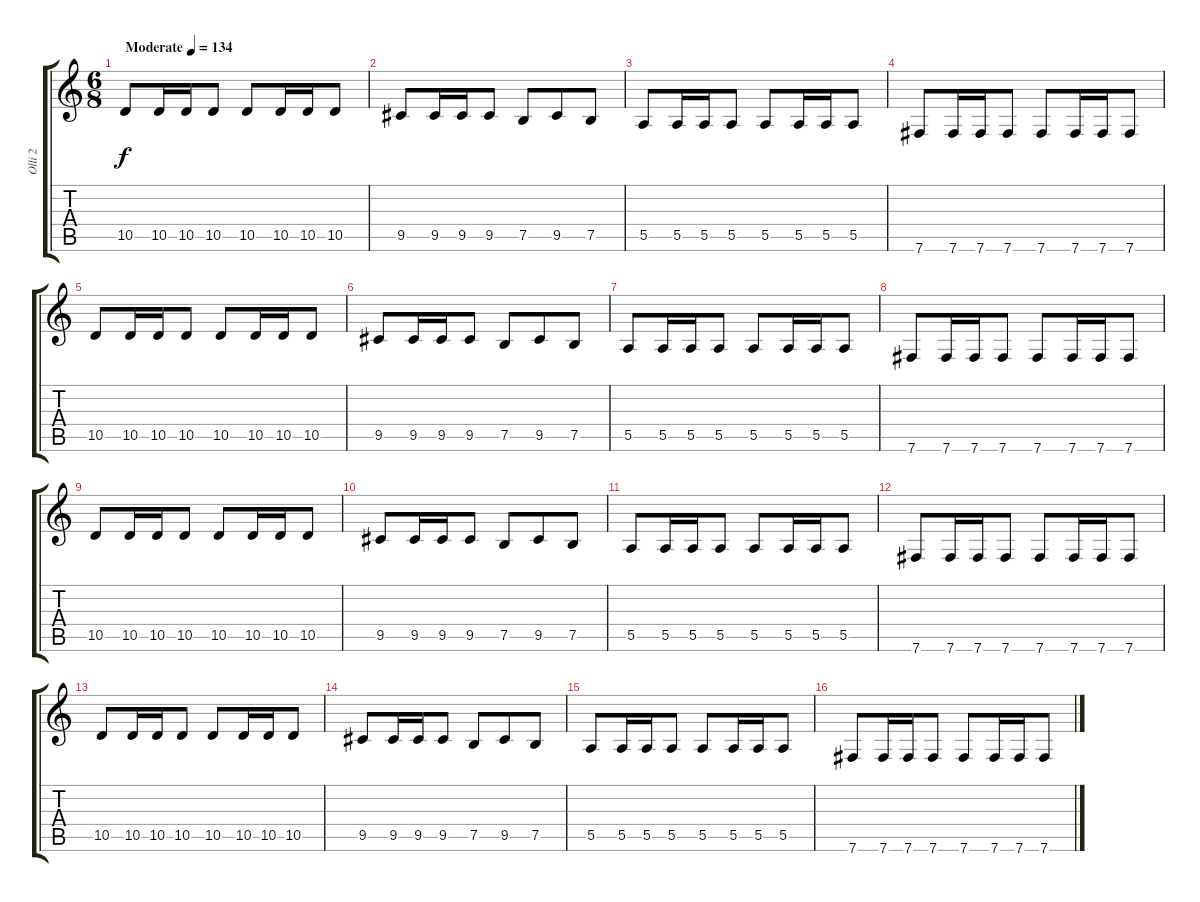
\track ("Olli 2" "Olli 2") {instrument distortionguitar}
\staff {score tabs}
\tuning (B3 Gb3 D3 A2 E2 B1) {hide}
\ts (6 8)
\tempo (134 "Moderate")
\clef g2
\ks c
10.5.8{dy f instrument distortionguitar} 10.5.16 10.5.16 10.5.8 10.5.8 10.5.16 10.5.16 10.5.8 |
9.5.8 9.5.16 9.5.16 9.5.8 7.5.8 9.5.8 7.5.8 |
5.5.8 5.5.16 5.5.16 5.5.8 5.5.8 5.5.16 5.5.16 5.5.8 |
7.6.8 7.6.16 7.6.16 7.6.8 7.6.8 7.6.16 7.6.16 7.6.8 |
10.5.8 10.5.16 10.5.16 10.5.8 10.5.8 10.5.16 10.5.16 10.5.8 |
9.5.8 9.5.16 9.5.16 9.5.8 7.5.8 9.5.8 7.5.8 |
5.5.8 5.5.16 5.5.16 5.5.8 5.5.8 5.5.16 5.5.16 5.5.8 |
7.6.8 7.6.16 7.6.16 7.6.8 7.6.8 7.6.16 7.6.16 7.6.8 |
10.5.8 10.5.16 10.5.16 10.5.8 10.5.8 10.5.16 10.5.16 10.5.8 |
9.5.8 9.5.16 9.5.16 9.5.8 7.5.8 9.5.8 7.5.8 |
5.5.8 5.5.16 5.5.16 5.5.8 5.5.8 5.5.16 5.5.16 5.5.8 |
7.6.8 7.6.16 7.6.16 7.6.8 7.6.8 7.6.16 7.6.16 7.6.8 |
10.5.8 10.5.16 10.5.16 10.5.8 10.5.8 10.5.16 10.5.16 10.5.8 |
9.5.8 9.5.16 9.5.16 9.5.8 7.5.8 9.5.8 7.5.8 |
5.5.8 5.5.16 5.5.16 5.5.8 5.5.8 5.5.16 5.5.16 5.5.8 |
7.6.8 7.6.16 7.6.16 7.6.8 7.6.8 7.6.16 7.6.16 7.6.8
